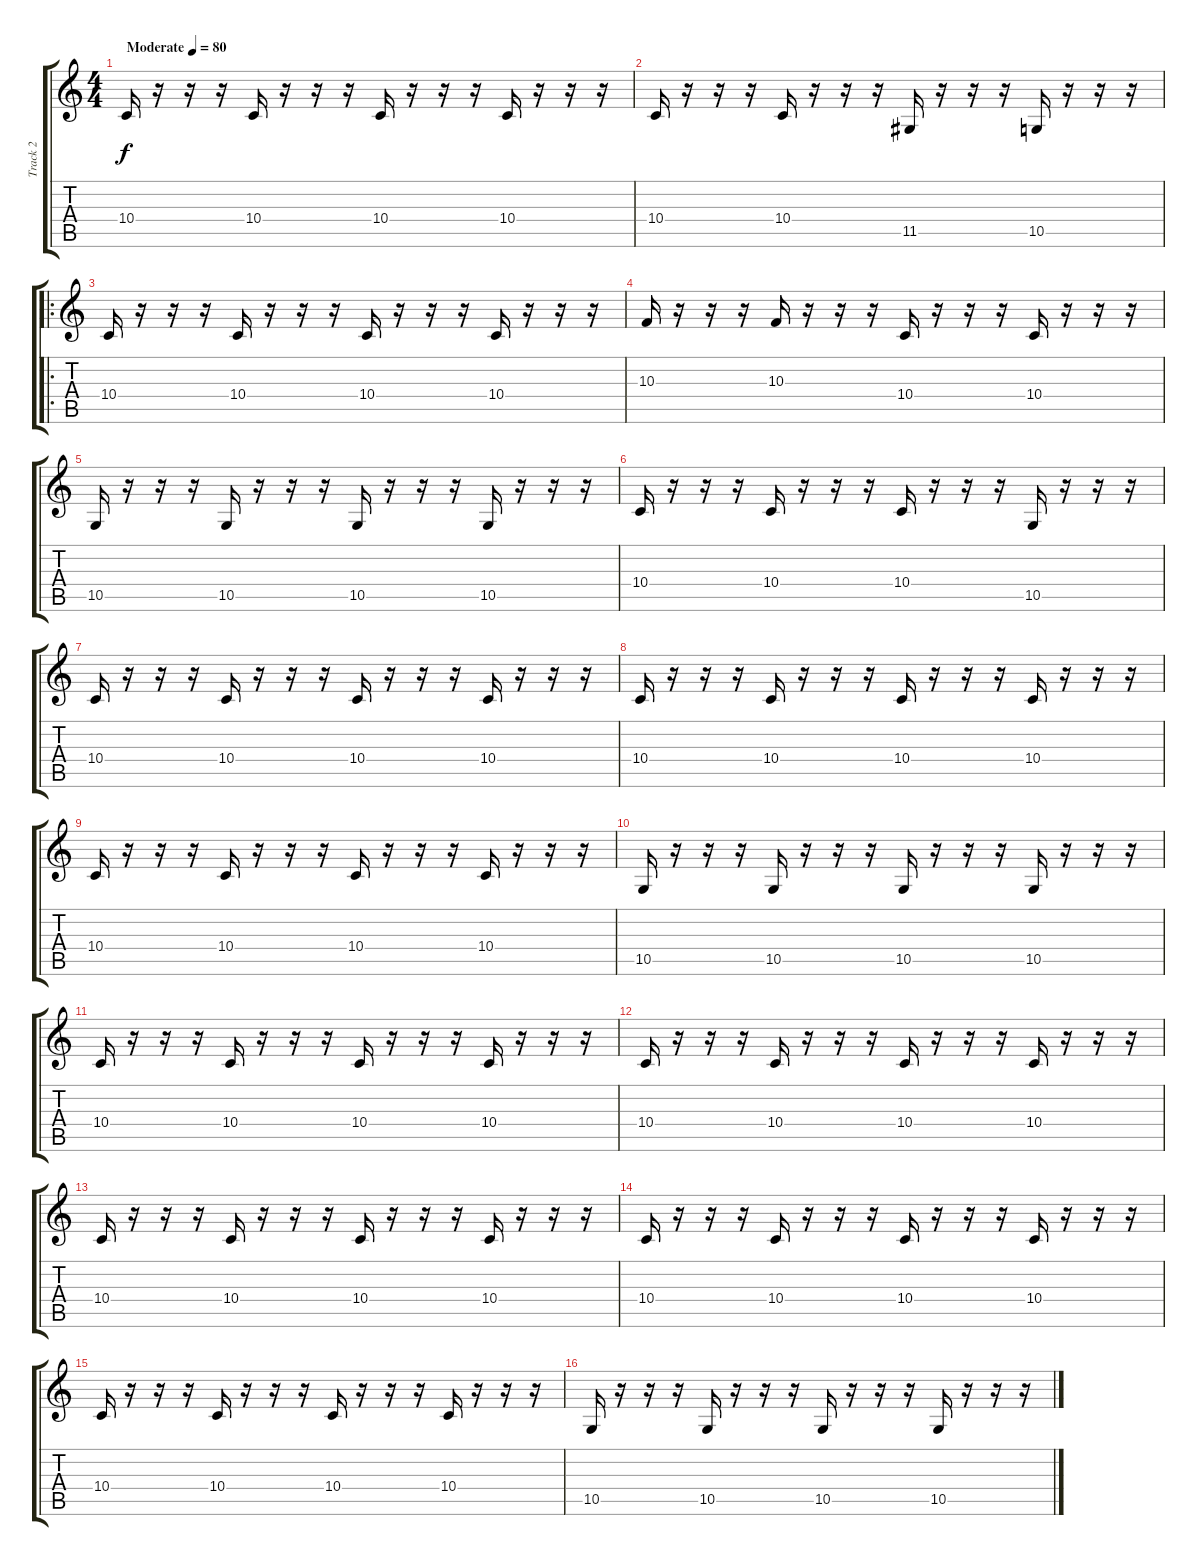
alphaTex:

\track ("Track 2" "Track 2") {instrument violin}
\staff {score tabs}
\tuning (E4 B3 G3 D3 A2 E2) {hide}
\ts (4 4)
\tempo (80 "Moderate")
\clef g2
\ks c
10.4.16{dy f instrument violin} r.16 r.16 r.16 10.4.16 r.16 r.16 r.16 10.4.16 r.16 r.16 r.16 10.4.16 r.16 r.16 r.16 |
10.4.16 r.16 r.16 r.16 10.4.16 r.16 r.16 r.16 11.5.16 r.16 r.16 r.16 10.5.16 r.16 r.16 r.16 |
\ro
10.4.16 r.16 r.16 r.16 10.4.16 r.16 r.16 r.16 10.4.16 r.16 r.16 r.16 10.4.16 r.16 r.16 r.16 |
10.3.16 r.16 r.16 r.16 10.3.16 r.16 r.16 r.16 10.4.16 r.16 r.16 r.16 10.4.16 r.16 r.16 r.16 |
10.5.16 r.16 r.16 r.16 10.5.16 r.16 r.16 r.16 10.5.16 r.16 r.16 r.16 10.5.16 r.16 r.16 r.16 |
10.4.16 r.16 r.16 r.16 10.4.16 r.16 r.16 r.16 10.4.16 r.16 r.16 r.16 10.5.16 r.16 r.16 r.16 |
10.4.16 r.16 r.16 r.16 10.4.16 r.16 r.16 r.16 10.4.16 r.16 r.16 r.16 10.4.16 r.16 r.16 r.16 |
10.4.16 r.16 r.16 r.16 10.4.16 r.16 r.16 r.16 10.4.16 r.16 r.16 r.16 10.4.16 r.16 r.16 r.16 |
10.4.16 r.16 r.16 r.16 10.4.16 r.16 r.16 r.16 10.4.16 r.16 r.16 r.16 10.4.16 r.16 r.16 r.16 |
10.5.16 r.16 r.16 r.16 10.5.16 r.16 r.16 r.16 10.5.16 r.16 r.16 r.16 10.5.16 r.16 r.16 r.16 |
10.4.16 r.16 r.16 r.16 10.4.16 r.16 r.16 r.16 10.4.16 r.16 r.16 r.16 10.4.16 r.16 r.16 r.16 |
10.4.16 r.16 r.16 r.16 10.4.16 r.16 r.16 r.16 10.4.16 r.16 r.16 r.16 10.4.16 r.16 r.16 r.16 |
10.4.16 r.16 r.16 r.16 10.4.16 r.16 r.16 r.16 10.4.16 r.16 r.16 r.16 10.4.16 r.16 r.16 r.16 |
10.4.16 r.16 r.16 r.16 10.4.16 r.16 r.16 r.16 10.4.16 r.16 r.16 r.16 10.4.16 r.16 r.16 r.16 |
10.4.16 r.16 r.16 r.16 10.4.16 r.16 r.16 r.16 10.4.16 r.16 r.16 r.16 10.4.16 r.16 r.16 r.16 |
10.5.16 r.16 r.16 r.16 10.5.16 r.16 r.16 r.16 10.5.16 r.16 r.16 r.16 10.5.16 r.16 r.16 r.16
